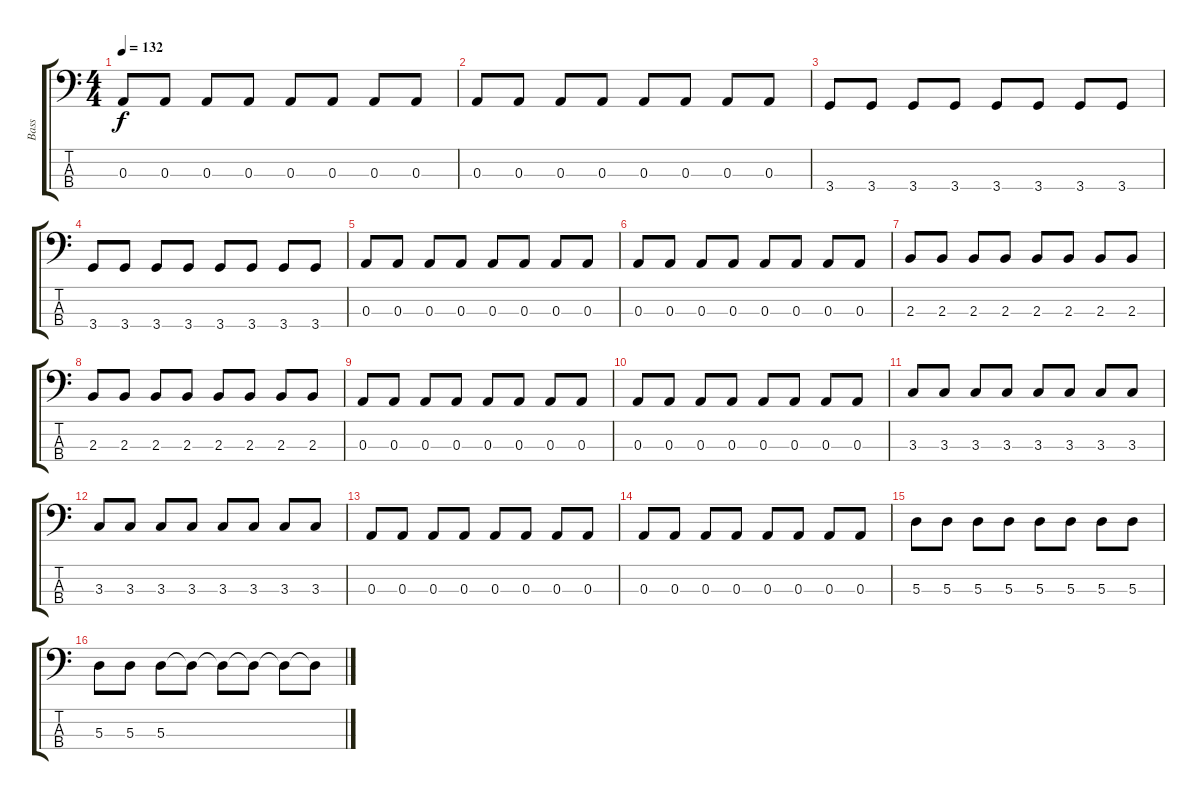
\track ("Bass" "Bass") {instrument electricbassfinger}
\staff {score tabs}
\tuning (G2 D2 A1 E1) {hide}
\ts (4 4)
\tempo 132
\clef f4
\ks c
0.3.8{dy f} 0.3.8 0.3.8 0.3.8 0.3.8 0.3.8 0.3.8 0.3.8 |
0.3.8 0.3.8 0.3.8 0.3.8 0.3.8 0.3.8 0.3.8 0.3.8 |
3.4.8 3.4.8 3.4.8 3.4.8 3.4.8 3.4.8 3.4.8 3.4.8 |
3.4.8 3.4.8 3.4.8 3.4.8 3.4.8 3.4.8 3.4.8 3.4.8 |
0.3.8 0.3.8 0.3.8 0.3.8 0.3.8 0.3.8 0.3.8 0.3.8 |
0.3.8 0.3.8 0.3.8 0.3.8 0.3.8 0.3.8 0.3.8 0.3.8 |
2.3.8 2.3.8 2.3.8 2.3.8 2.3.8 2.3.8 2.3.8 2.3.8 |
2.3.8 2.3.8 2.3.8 2.3.8 2.3.8 2.3.8 2.3.8 2.3.8 |
0.3.8 0.3.8 0.3.8 0.3.8 0.3.8 0.3.8 0.3.8 0.3.8 |
0.3.8 0.3.8 0.3.8 0.3.8 0.3.8 0.3.8 0.3.8 0.3.8 |
3.3.8 3.3.8 3.3.8 3.3.8 3.3.8 3.3.8 3.3.8 3.3.8 |
3.3.8 3.3.8 3.3.8 3.3.8 3.3.8 3.3.8 3.3.8 3.3.8 |
0.3.8 0.3.8 0.3.8 0.3.8 0.3.8 0.3.8 0.3.8 0.3.8 |
0.3.8 0.3.8 0.3.8 0.3.8 0.3.8 0.3.8 0.3.8 0.3.8 |
5.3.8 5.3.8 5.3.8 5.3.8 5.3.8 5.3.8 5.3.8 5.3.8 |
5.3.8 5.3.8 5.3.8 5.3{t}.8 5.3{t}.8 5.3{t}.8 5.3{t}.8 5.3{t}.8
